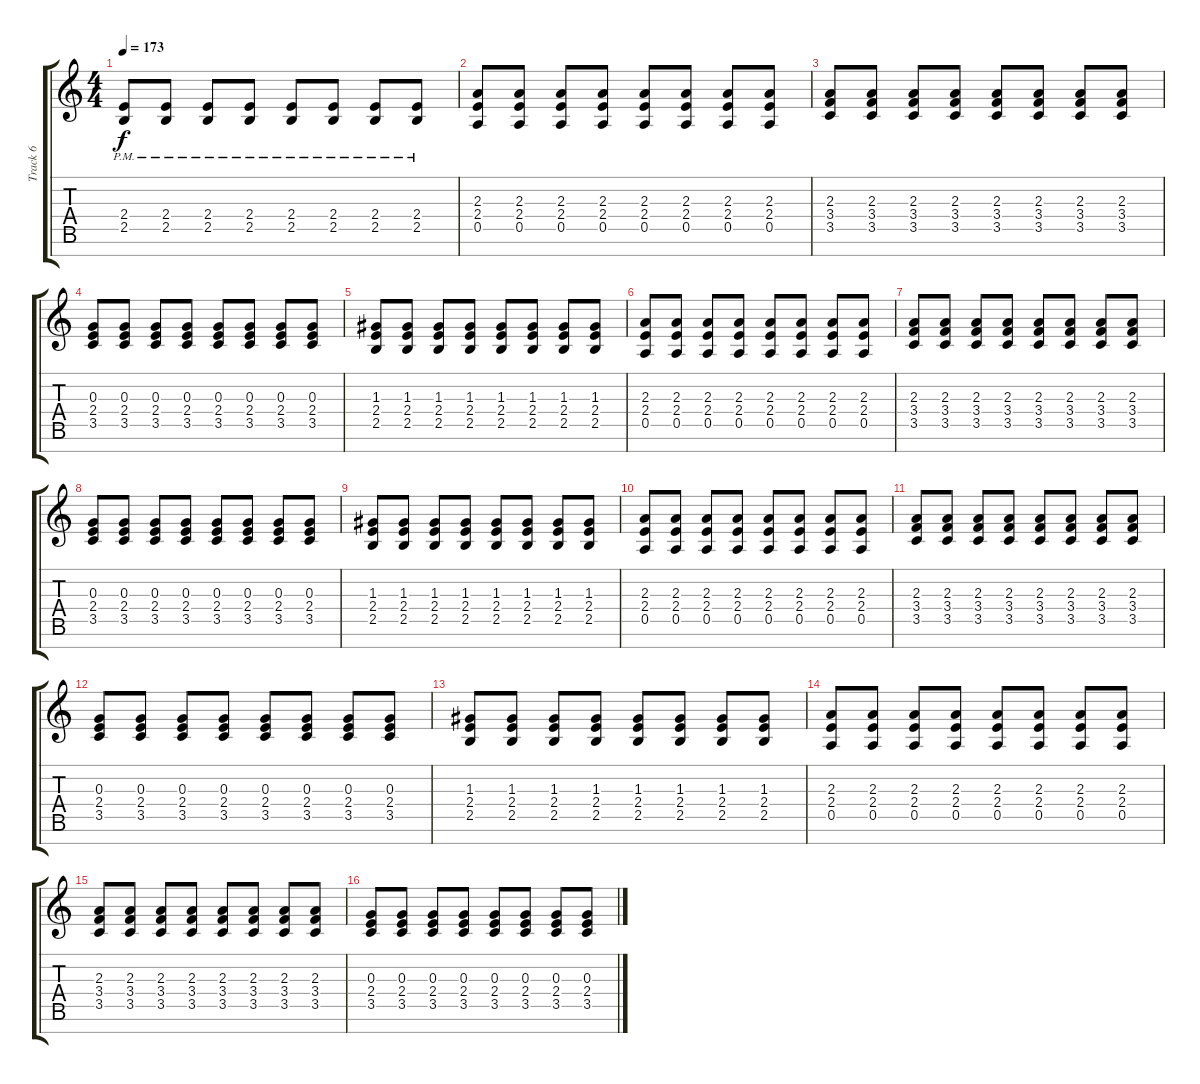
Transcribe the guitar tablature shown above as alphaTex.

\track ("Track 6" "Track 6") {instrument distortionguitar}
\staff {score tabs}
\tuning (E4 B3 G3 D3 A2 E2 B1) {hide}
\ts (4 4)
\tempo 173
\clef g2
\ks c
(2.4{pm} 2.5{pm}).8{dy f} (2.4{pm} 2.5{pm}).8 (2.4{pm} 2.5{pm}).8 (2.4{pm} 2.5{pm}).8 (2.4{pm} 2.5{pm}).8 (2.4{pm} 2.5{pm}).8 (2.4{pm} 2.5{pm}).8 (2.4{pm} 2.5{pm}).8 |
(2.3 2.4 0.5).8 (2.3 2.4 0.5).8 (2.3 2.4 0.5).8 (2.3 2.4 0.5).8 (2.3 2.4 0.5).8 (2.3 2.4 0.5).8 (2.3 2.4 0.5).8 (2.3 2.4 0.5).8 |
(2.3 3.4 3.5).8 (2.3 3.4 3.5).8 (2.3 3.4 3.5).8 (2.3 3.4 3.5).8 (2.3 3.4 3.5).8 (2.3 3.4 3.5).8 (2.3 3.4 3.5).8 (2.3 3.4 3.5).8 |
(0.3 2.4 3.5).8 (0.3 2.4 3.5).8 (0.3 2.4 3.5).8 (0.3 2.4 3.5).8 (0.3 2.4 3.5).8 (0.3 2.4 3.5).8 (0.3 2.4 3.5).8 (0.3 2.4 3.5).8 |
(1.3 2.4 2.5).8 (1.3 2.4 2.5).8 (1.3 2.4 2.5).8 (1.3 2.4 2.5).8 (1.3 2.4 2.5).8 (1.3 2.4 2.5).8 (1.3 2.4 2.5).8 (1.3 2.4 2.5).8 |
(2.3 2.4 0.5).8 (2.3 2.4 0.5).8 (2.3 2.4 0.5).8 (2.3 2.4 0.5).8 (2.3 2.4 0.5).8 (2.3 2.4 0.5).8 (2.3 2.4 0.5).8 (2.3 2.4 0.5).8 |
(2.3 3.4 3.5).8 (2.3 3.4 3.5).8 (2.3 3.4 3.5).8 (2.3 3.4 3.5).8 (2.3 3.4 3.5).8 (2.3 3.4 3.5).8 (2.3 3.4 3.5).8 (2.3 3.4 3.5).8 |
(0.3 2.4 3.5).8 (0.3 2.4 3.5).8 (0.3 2.4 3.5).8 (0.3 2.4 3.5).8 (0.3 2.4 3.5).8 (0.3 2.4 3.5).8 (0.3 2.4 3.5).8 (0.3 2.4 3.5).8 |
(1.3 2.4 2.5).8 (1.3 2.4 2.5).8 (1.3 2.4 2.5).8 (1.3 2.4 2.5).8 (1.3 2.4 2.5).8 (1.3 2.4 2.5).8 (1.3 2.4 2.5).8 (1.3 2.4 2.5).8 |
(2.3 2.4 0.5).8 (2.3 2.4 0.5).8 (2.3 2.4 0.5).8 (2.3 2.4 0.5).8 (2.3 2.4 0.5).8 (2.3 2.4 0.5).8 (2.3 2.4 0.5).8 (2.3 2.4 0.5).8 |
(2.3 3.4 3.5).8 (2.3 3.4 3.5).8 (2.3 3.4 3.5).8 (2.3 3.4 3.5).8 (2.3 3.4 3.5).8 (2.3 3.4 3.5).8 (2.3 3.4 3.5).8 (2.3 3.4 3.5).8 |
(0.3 2.4 3.5).8 (0.3 2.4 3.5).8 (0.3 2.4 3.5).8 (0.3 2.4 3.5).8 (0.3 2.4 3.5).8 (0.3 2.4 3.5).8 (0.3 2.4 3.5).8 (0.3 2.4 3.5).8 |
(1.3 2.4 2.5).8 (1.3 2.4 2.5).8 (1.3 2.4 2.5).8 (1.3 2.4 2.5).8 (1.3 2.4 2.5).8 (1.3 2.4 2.5).8 (1.3 2.4 2.5).8 (1.3 2.4 2.5).8 |
(2.3 2.4 0.5).8 (2.3 2.4 0.5).8 (2.3 2.4 0.5).8 (2.3 2.4 0.5).8 (2.3 2.4 0.5).8 (2.3 2.4 0.5).8 (2.3 2.4 0.5).8 (2.3 2.4 0.5).8 |
(2.3 3.4 3.5).8 (2.3 3.4 3.5).8 (2.3 3.4 3.5).8 (2.3 3.4 3.5).8 (2.3 3.4 3.5).8 (2.3 3.4 3.5).8 (2.3 3.4 3.5).8 (2.3 3.4 3.5).8 |
(0.3 2.4 3.5).8 (0.3 2.4 3.5).8 (0.3 2.4 3.5).8 (0.3 2.4 3.5).8 (0.3 2.4 3.5).8 (0.3 2.4 3.5).8 (0.3 2.4 3.5).8 (0.3 2.4 3.5).8
